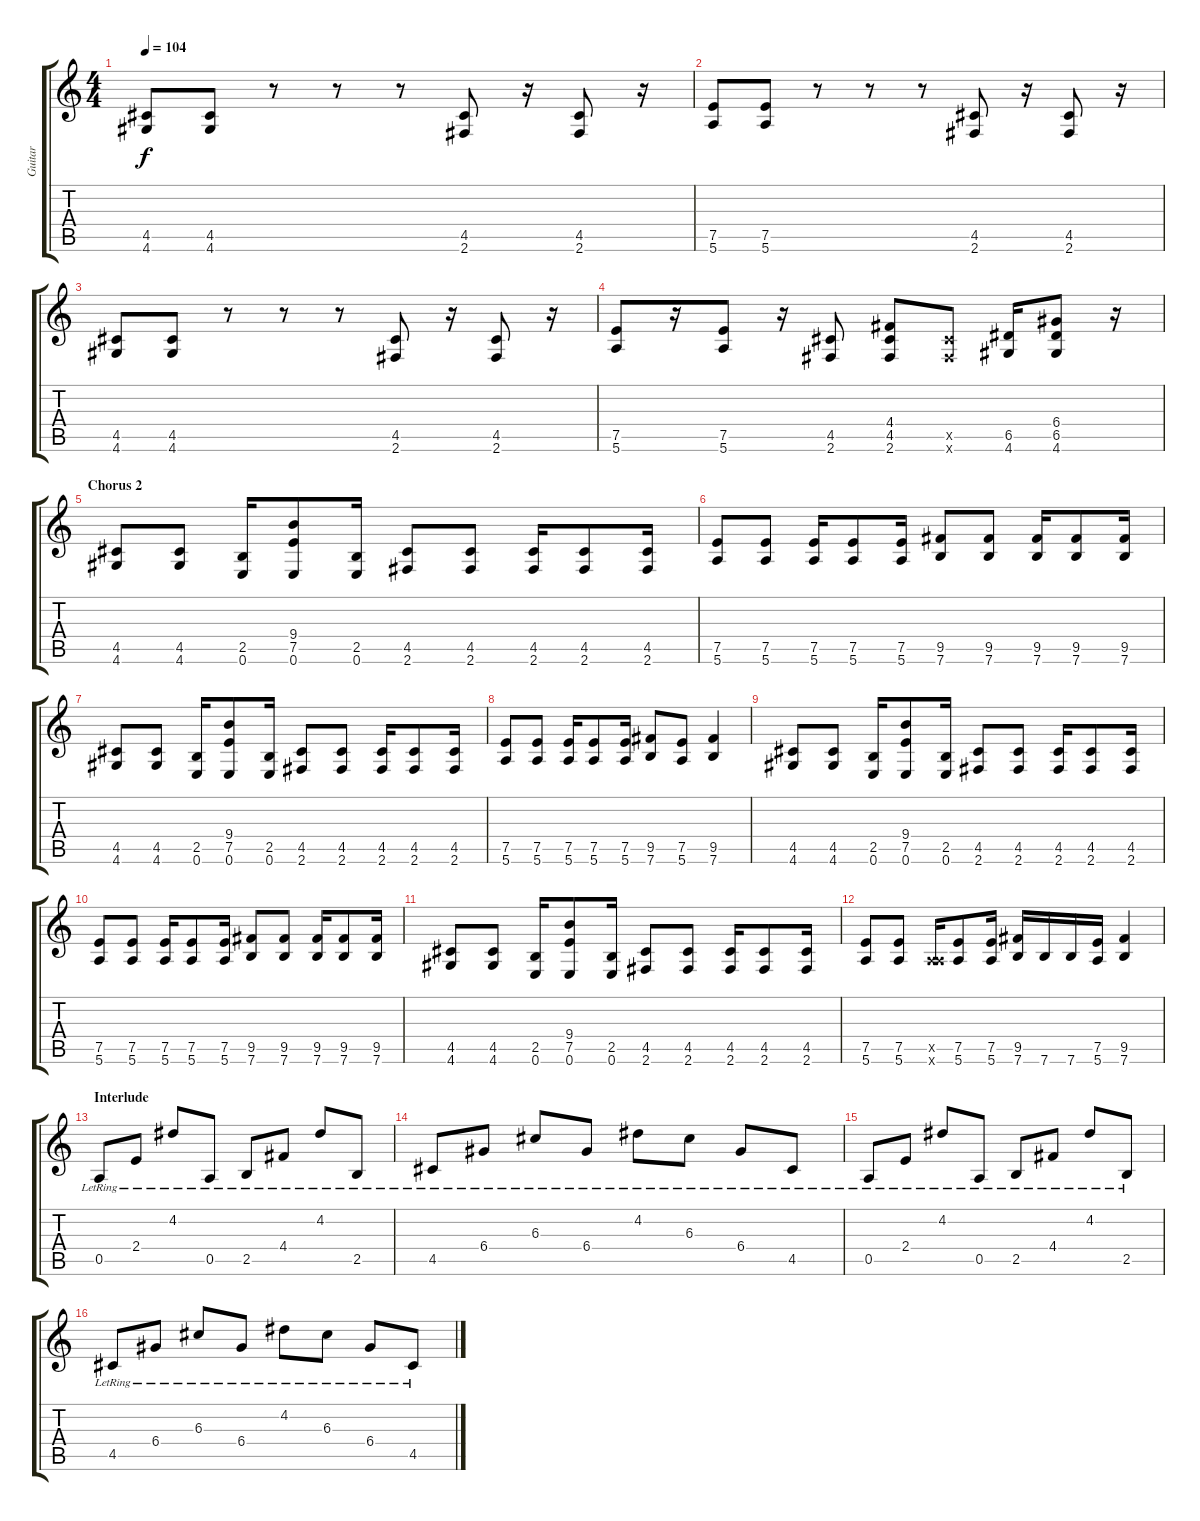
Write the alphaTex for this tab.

\track ("Guitar" "Guitar") {instrument distortionguitar}
\staff {score tabs}
\tuning (E4 B3 G3 D3 A2 E2) {hide}
\ts (4 4)
\tempo 104
\clef g2
\ks c
(4.5 4.6).8{dy f} (4.5 4.6).8 r.8 r.8 r.8 (4.5 2.6).8 r.16 (4.5 2.6).8 r.16 |
(7.5 5.6).8 (7.5 5.6).8 r.8 r.8 r.8 (4.5 2.6).8 r.16 (4.5 2.6).8 r.16 |
(4.5 4.6).8 (4.5 4.6).8 r.8 r.8 r.8 (4.5 2.6).8 r.16 (4.5 2.6).8 r.16 |
(7.5 5.6).8 r.16 (7.5 5.6).8 r.16 (4.5 2.6).8 (4.4 4.5 2.6).8 (4.5{x} 2.6{x}).8 (6.5 4.6).16 (6.4 6.5 4.6).8 r.16 |
\section ("" "Chorus 2")
(4.5 4.6).8 (4.5 4.6).8 (2.5 0.6).16 (9.4 7.5 0.6).8 (2.5 0.6).16 (4.5 2.6).8 (4.5 2.6).8 (4.5 2.6).16 (4.5 2.6).8 (4.5 2.6).16 |
(7.5 5.6).8 (7.5 5.6).8 (7.5 5.6).16 (7.5 5.6).8 (7.5 5.6).16 (9.5 7.6).8 (9.5 7.6).8 (9.5 7.6).16 (9.5 7.6).8 (9.5 7.6).16 |
(4.5 4.6).8 (4.5 4.6).8 (2.5 0.6).16 (9.4 7.5 0.6).8 (2.5 0.6).16 (4.5 2.6).8 (4.5 2.6).8 (4.5 2.6).16 (4.5 2.6).8 (4.5 2.6).16 |
(7.5 5.6).8 (7.5 5.6).8 (7.5 5.6).16 (7.5 5.6).8 (7.5 5.6).16 (9.5 7.6).8 (7.5 5.6).8 (9.5 7.6).4 |
(4.5 4.6).8 (4.5 4.6).8 (2.5 0.6).16 (9.4 7.5 0.6).8 (2.5 0.6).16 (4.5 2.6).8 (4.5 2.6).8 (4.5 2.6).16 (4.5 2.6).8 (4.5 2.6).16 |
(7.5 5.6).8 (7.5 5.6).8 (7.5 5.6).16 (7.5 5.6).8 (7.5 5.6).16 (9.5 7.6).8 (9.5 7.6).8 (9.5 7.6).16 (9.5 7.6).8 (9.5 7.6).16 |
(4.5 4.6).8 (4.5 4.6).8 (2.5 0.6).16 (9.4 7.5 0.6).8 (2.5 0.6).16 (4.5 2.6).8 (4.5 2.6).8 (4.5 2.6).16 (4.5 2.6).8 (4.5 2.6).16 |
(7.5 5.6).8 (7.5 5.6).8 (0.5{x} 5.6{x}).16 (7.5 5.6).8 (7.5 5.6).16 (9.5 7.6).16 7.6.16 7.6.16 (7.5 5.6).16 (9.5 7.6).4 |
\section ("" "Interlude")
0.5{lr}.8{instrument acousticguitarsteel} 2.4{lr}.8 4.2{lr}.8 0.5{lr}.8 2.5{lr}.8 4.4{lr}.8 4.2{lr}.8 2.5{lr}.8 |
4.5{lr}.8 6.4{lr}.8 6.3{lr}.8 6.4{lr}.8 4.2{lr}.8 6.3{lr}.8 6.4{lr}.8 4.5{lr}.8 |
0.5{lr}.8{instrument acousticguitarsteel} 2.4{lr}.8 4.2{lr}.8 0.5{lr}.8 2.5{lr}.8 4.4{lr}.8 4.2{lr}.8 2.5{lr}.8 |
4.5{lr}.8 6.4{lr}.8 6.3{lr}.8 6.4{lr}.8 4.2{lr}.8 6.3{lr}.8 6.4{lr}.8 4.5{lr}.8
